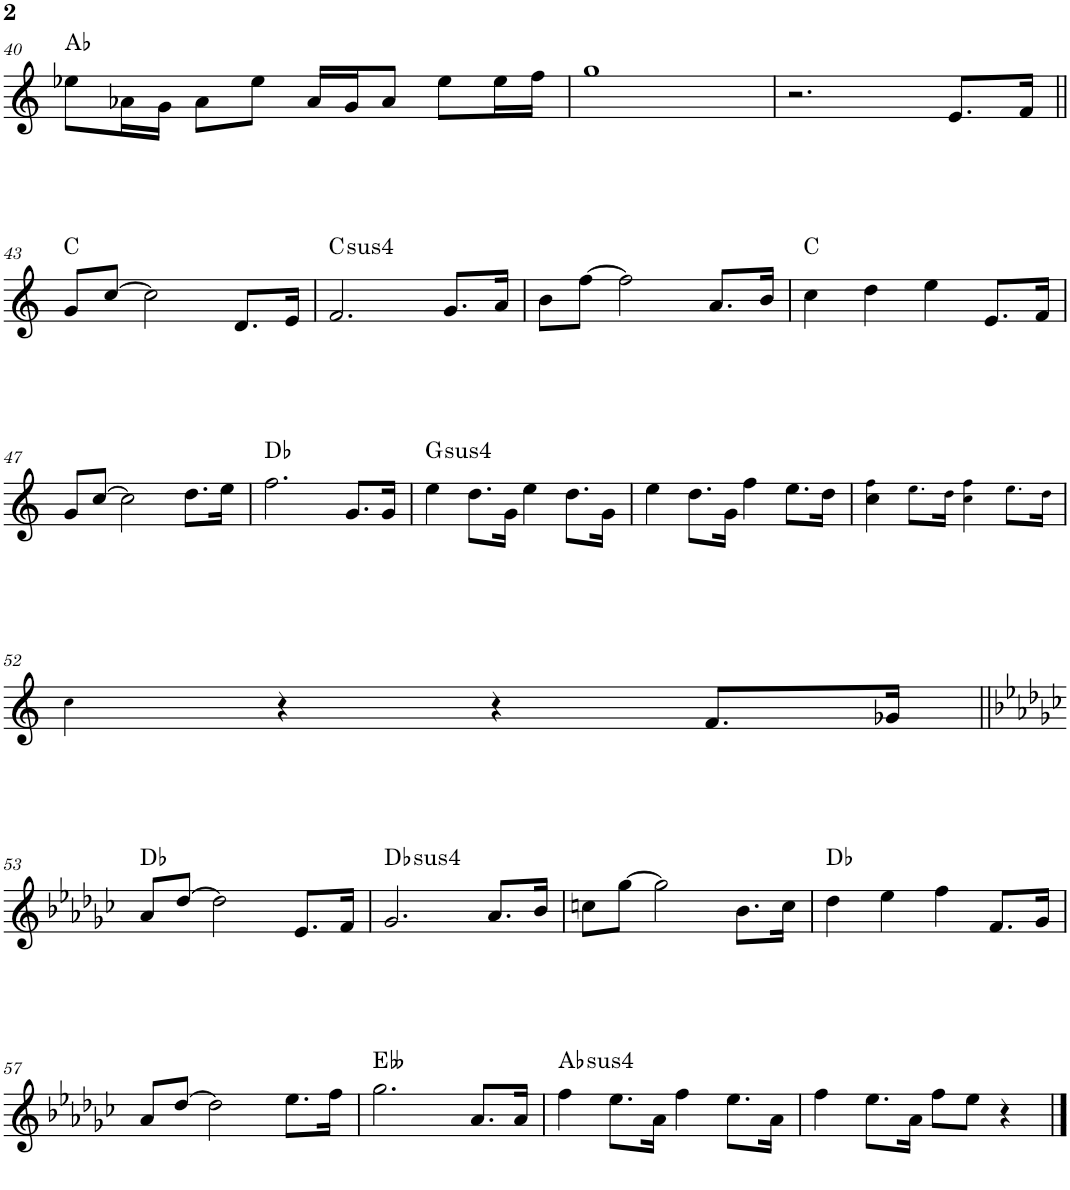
**kern	**harte
*part1	*part1
*staff1	*
*I"Piano	*
*I'Pno.	*
!!LO:PB:g=z
*clefG2	*
*k[]	*
*M4/4	*
=40	=40
8ee-X\L	Ab:maj
16a-X\L	.
16g\JJ	.
8a-\L	.
8ee-\J	.
16a-/LL	.
16g/J	.
8a-/J	.
8ee-\L	.
16ee-\L	.
16ff\JJ	.
=41	=41
1gg	.
=42	=42
2.r	.
8.e/L	.
16f/Jk	.
!!LO:LB:g=z
=43||	=43||
8g/L	C:maj
[8cc/J	.
2cc\]	.
8.d/L	.
16e/Jk	.
=44	=44
!	!LO:H:kt=4
2.f/	C:sus4
8.g/L	.
16a/Jk	.
=45	=45
8b\L	.
[8ff\J	.
2ff\]	.
8.a/L	.
16b/Jk	.
=46	=46
4cc\	C:maj
4dd\	.
4ee\	.
8.e/L	.
16f/Jk	.
!!LO:LB:g=z
=47	=47
8g/L	.
[8cc/J	.
2cc\]	.
8.dd\L	.
16ee\Jk	.
=48	=48
2.ff\	Db:maj
8.g/L	.
16g/Jk	.
=49	=49
!	!LO:H:kt=4
4ee\	G:sus4
8.dd\L	.
16g\Jk	.
4ee\	.
8.dd\L	.
16g\Jk	.
=50	=50
4ee\	.
8.dd\L	.
16g\Jk	.
4ff\	.
8.ee\L	.
16dd\Jk	.
=51	=51
4cc\ 4ff!\	.
8.ee!\L	.
16dd!\Jk	.
4cc!\ 4ff!\	.
8.ee!\L	.
16dd!\Jk	.
!!LO:LB:g=z
=52	=52
4cc!\	.
4r	.
4r	.
8.f/L	.
16g-X/Jk	.
!!LO:LB:g=z
=53||	=53||
*k[b-e-a-d-g-c-]	*
8a-/L	Db:maj
[8dd-/J	.
2dd-\]	.
8.e-/L	.
16f/Jk	.
=54	=54
!	!LO:H:kt=4
2.g-/	Db:sus4
8.a-/L	.
16b-/Jk	.
=55	=55
8ccn\L	.
[8gg-\J	.
2gg-\]	.
8.b-\L	.
16cc\Jk	.
=56	=56
4dd-\	Db:maj
4ee-\	.
4ff\	.
8.f/L	.
16g-/Jk	.
!!LO:LB:g=z
=57	=57
8a-/L	.
[8dd-/J	.
2dd-\]	.
8.ee-\L	.
16ff\Jk	.
=58	=58
2.gg-\	Ebb:maj
8.a-/L	.
16a-/Jk	.
=59	=59
!	!LO:H:kt=4
4ff\	Ab:sus4
8.ee-\L	.
16a-\Jk	.
4ff\	.
8.ee-\L	.
16a-\Jk	.
=60	=60
4ff\	.
8.ee-\L	.
16a-\Jk	.
8ff\L	.
8ee-\J	.
4r	.
==	==
*-	*-
